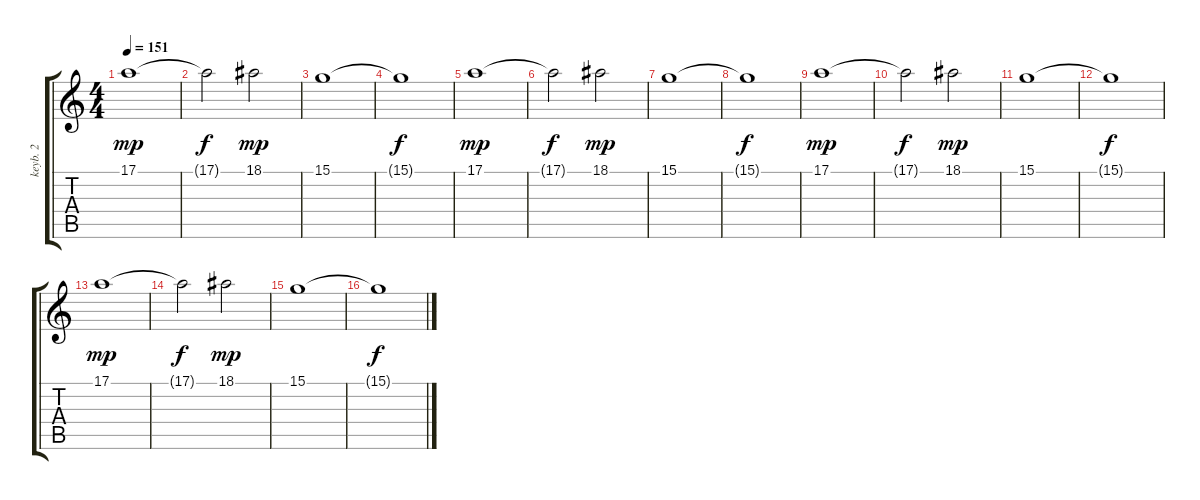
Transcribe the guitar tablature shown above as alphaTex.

\track ("keyb. 2" "keyb. 2") {instrument stringensemble1}
\staff {score tabs}
\tuning (E4 B3 G3 D3 A2 E2) {hide}
\ts (4 4)
\tempo 151
\clef g2
\ks c
17.1.1{dy mp} |
17.1{t}.2{dy f} 18.1.2{dy mp} |
15.1.1 |
15.1{t}.1{dy f} |
17.1.1{dy mp} |
17.1{t}.2{dy f} 18.1.2{dy mp} |
15.1.1 |
15.1{t}.1{dy f} |
17.1.1{dy mp} |
17.1{t}.2{dy f} 18.1.2{dy mp} |
15.1.1 |
15.1{t}.1{dy f} |
17.1.1{dy mp} |
17.1{t}.2{dy f} 18.1.2{dy mp} |
15.1.1 |
15.1{t}.1{dy f}
